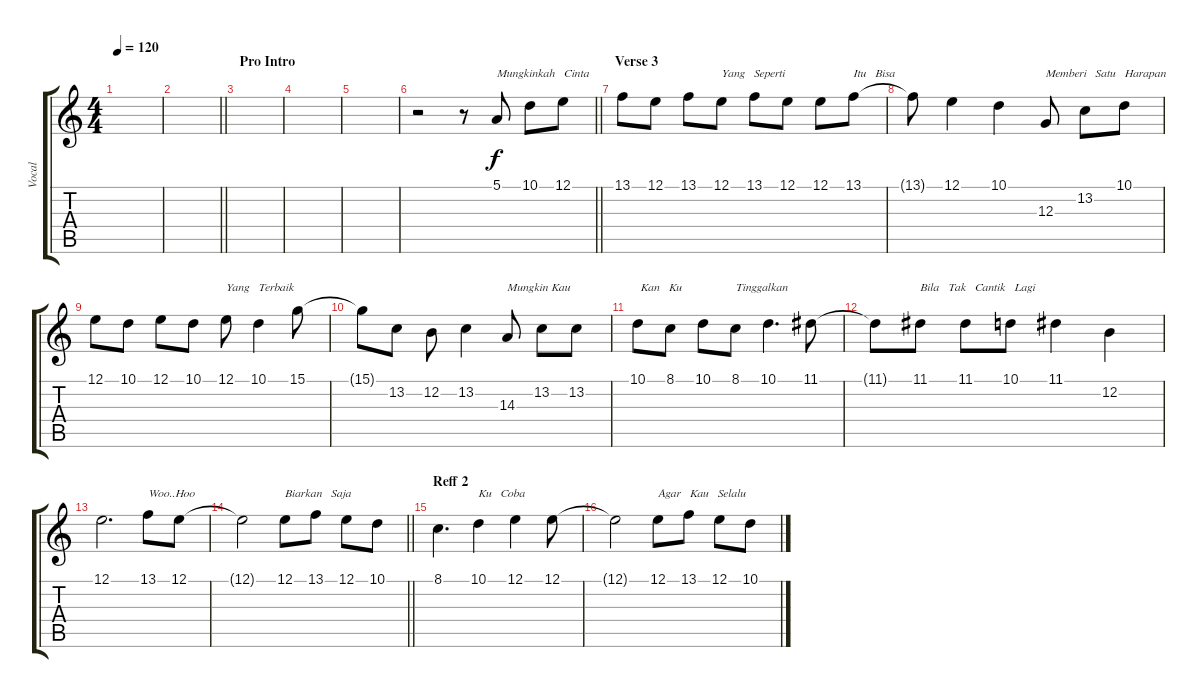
\track ("Vocal" "Vocal") {instrument voiceoohs}
\staff {score tabs}
\tuning (E4 B3 G3 D3 A2 E2) {hide}
\ts (4 4)
\tempo 120
\clef g2
\ks c
|
\barLineRight lightlight
|
\section ("" "Pro Intro")
|
|
|
\barLineRight lightlight
r.2 r.8 5.1.8{txt "Mungkinkah   Cinta"} 10.1.8 12.1.8 |
\section ("" "Verse 3")
13.1.8 12.1.8 13.1.8 12.1.8{txt "Yang   Seperti "} 13.1.8 12.1.8 12.1.8 13.1.8{txt "Itu   Bisa"} |
13.1{t}.8 12.1.4 10.1.4 12.3.8{txt "Memberi   Satu   Harapan "} 13.2.8 10.1.8 |
12.1.8 10.1.8 12.1.8 10.1.8 12.1.8{txt "Yang   Terbaik"} 10.1.4 15.1.8 |
15.1{t}.8 13.2.8 12.2.8 13.2.4 14.3.8{txt "Mungkin Kau"} 13.2.8 13.2.8 |
10.1.8{txt " Kan   Ku "} 8.1.8 10.1.8 8.1.8{txt "Tinggalkan"} 10.1.4{d} 11.1.8 |
11.1{t}.8 11.1.8{txt "Bila   Tak   Cantik   Lagi"} 11.1.8 10.1.8 11.1.4 12.2.4 |
12.1.2{d} 13.1.8{txt "Woo..Hoo"} 12.1.8 |
\barLineRight lightlight
12.1{t}.2 12.1.8{txt "Biarkan   Saja "} 13.1.8 12.1.8 10.1.8 |
\section ("" "Reff 2")
8.1.4{d} 10.1.4{txt "Ku   Coba"} 12.1.4 12.1.8 |
12.1{t}.2 12.1.8{txt "Agar   Kau   Selalu "} 13.1.8 12.1.8 10.1.8
